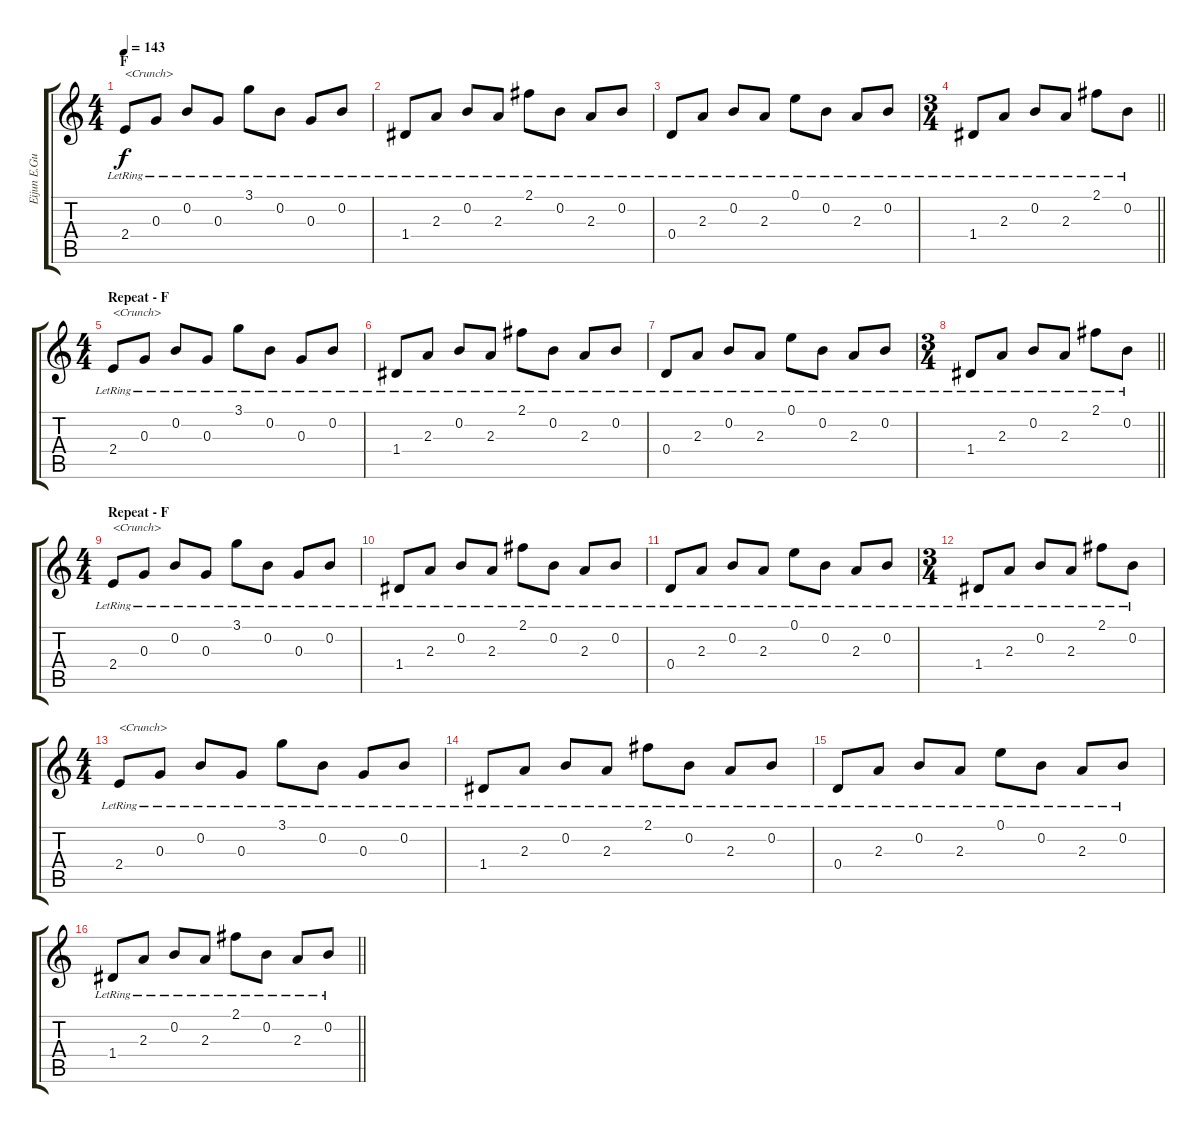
\track ("Eijun E.Guitar II" "Eijun E.Gu") {instrument electricguitarclean}
\staff {score tabs}
\tuning (E4 B3 G3 D3 A2 E2) {hide}
\ts (4 4)
\section ("" "F")
\tempo 143
\clef g2
\ks c
2.4{lr}.8{txt "<Crunch>" dy f} 0.3{lr}.8 0.2{lr}.8 0.3{lr}.8 3.1{lr}.8 0.2{lr}.8 0.3{lr}.8 0.2{lr}.8 |
1.4{lr}.8 2.3{lr}.8 0.2{lr}.8 2.3{lr}.8 2.1{lr}.8 0.2{lr}.8 2.3{lr}.8 0.2{lr}.8 |
0.4{lr}.8 2.3{lr}.8 0.2{lr}.8 2.3{lr}.8 0.1{lr}.8 0.2{lr}.8 2.3{lr}.8 0.2{lr}.8 |
\ts (3 4)
\barLineRight lightlight
1.4{lr}.8 2.3{lr}.8 0.2{lr}.8 2.3{lr}.8 2.1{lr}.8 0.2{lr}.8 |
\ts (4 4)
\section ("" "Repeat - F")
2.4{lr}.8{txt "<Crunch>"} 0.3{lr}.8 0.2{lr}.8 0.3{lr}.8 3.1{lr}.8 0.2{lr}.8 0.3{lr}.8 0.2{lr}.8 |
1.4{lr}.8 2.3{lr}.8 0.2{lr}.8 2.3{lr}.8 2.1{lr}.8 0.2{lr}.8 2.3{lr}.8 0.2{lr}.8 |
0.4{lr}.8 2.3{lr}.8 0.2{lr}.8 2.3{lr}.8 0.1{lr}.8 0.2{lr}.8 2.3{lr}.8 0.2{lr}.8 |
\ts (3 4)
\barLineRight lightlight
1.4{lr}.8 2.3{lr}.8 0.2{lr}.8 2.3{lr}.8 2.1{lr}.8 0.2{lr}.8 |
\ts (4 4)
\section ("" "Repeat - F")
2.4{lr}.8{txt "<Crunch>"} 0.3{lr}.8 0.2{lr}.8 0.3{lr}.8 3.1{lr}.8 0.2{lr}.8 0.3{lr}.8 0.2{lr}.8 |
1.4{lr}.8 2.3{lr}.8 0.2{lr}.8 2.3{lr}.8 2.1{lr}.8 0.2{lr}.8 2.3{lr}.8 0.2{lr}.8 |
0.4{lr}.8 2.3{lr}.8 0.2{lr}.8 2.3{lr}.8 0.1{lr}.8 0.2{lr}.8 2.3{lr}.8 0.2{lr}.8 |
\ts (3 4)
1.4{lr}.8 2.3{lr}.8 0.2{lr}.8 2.3{lr}.8 2.1{lr}.8 0.2{lr}.8 |
\ts (4 4)
2.4{lr}.8{txt "<Crunch>"} 0.3{lr}.8 0.2{lr}.8 0.3{lr}.8 3.1{lr}.8 0.2{lr}.8 0.3{lr}.8 0.2{lr}.8 |
1.4{lr}.8 2.3{lr}.8 0.2{lr}.8 2.3{lr}.8 2.1{lr}.8 0.2{lr}.8 2.3{lr}.8 0.2{lr}.8 |
0.4{lr}.8 2.3{lr}.8 0.2{lr}.8 2.3{lr}.8 0.1{lr}.8 0.2{lr}.8 2.3{lr}.8 0.2{lr}.8 |
\barLineRight lightlight
1.4{lr}.8 2.3{lr}.8 0.2{lr}.8 2.3{lr}.8 2.1{lr}.8 0.2{lr}.8 2.3{lr}.8 0.2{lr}.8
